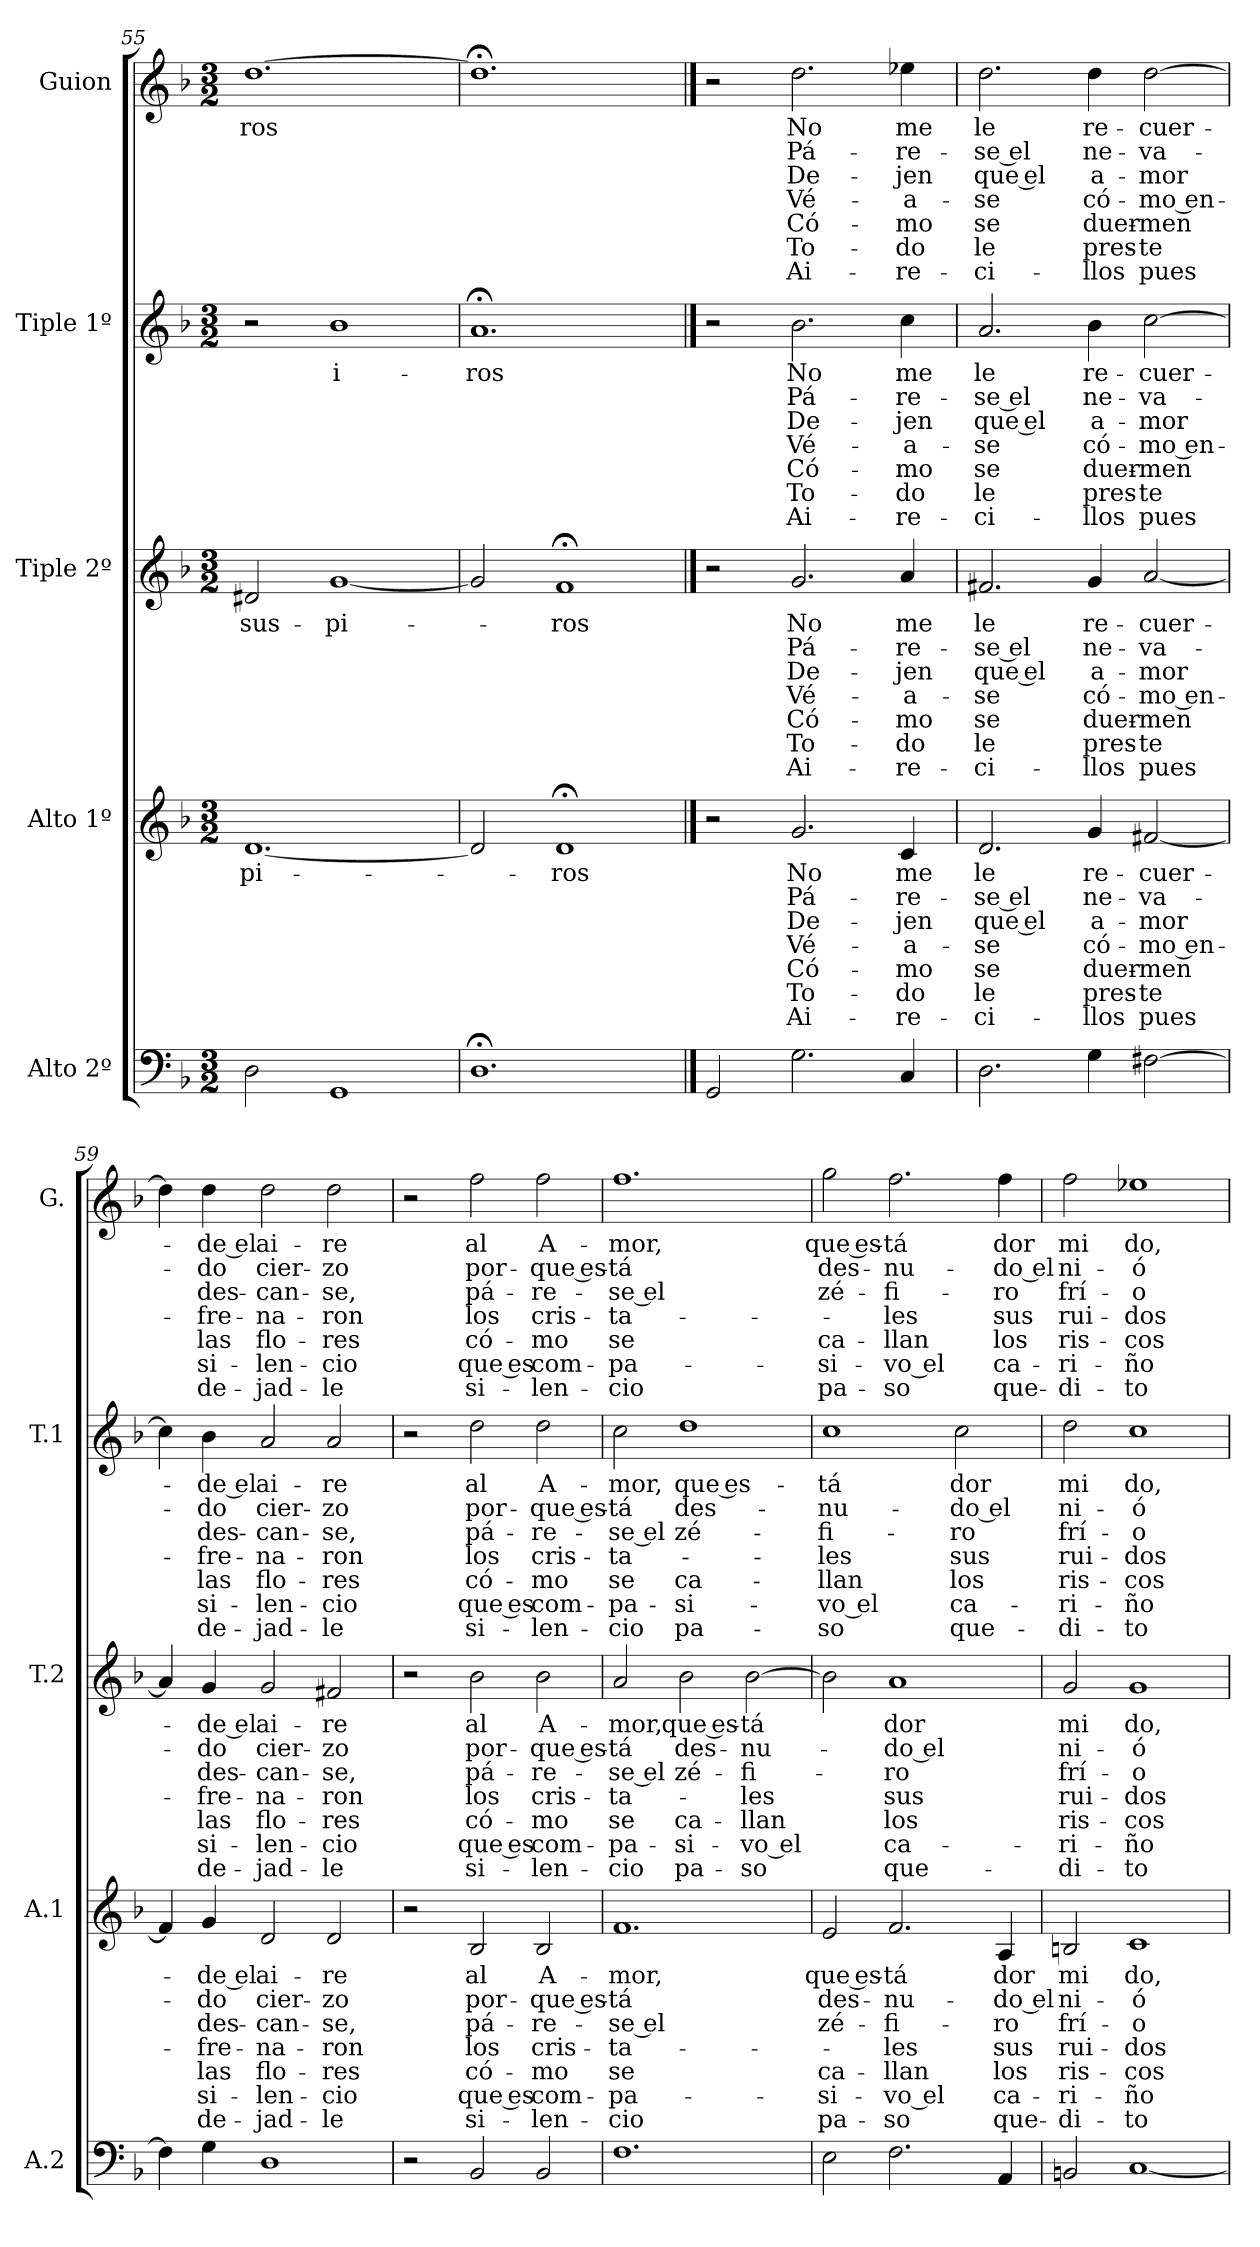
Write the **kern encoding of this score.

**kern	**kern	**text	**text	**text	**text	**text	**text	**text	**kern	**text	**text	**text	**text	**text	**text	**text	**kern	**text	**text	**text	**text	**text	**text	**text	**kern	**text	**text	**text	**text	**text	**text	**text
*part5	*part4	*part4	*part4	*part4	*part4	*part4	*part4	*part4	*part3	*part3	*part3	*part3	*part3	*part3	*part3	*part3	*part2	*part2	*part2	*part2	*part2	*part2	*part2	*part2	*part1	*part1	*part1	*part1	*part1	*part1	*part1	*part1
*staff5	*staff4	*staff4	*staff4	*staff4	*staff4	*staff4	*staff4	*staff4	*staff3	*staff3	*staff3	*staff3	*staff3	*staff3	*staff3	*staff3	*staff2	*staff2	*staff2	*staff2	*staff2	*staff2	*staff2	*staff2	*staff1	*staff1	*staff1	*staff1	*staff1	*staff1	*staff1	*staff1
*I"Alto 2º	*I"Alto 1º	*	*	*	*	*	*	*	*I"Tiple 2º	*	*	*	*	*	*	*	*I"Tiple 1º	*	*	*	*	*	*	*	*I"Guion	*	*	*	*	*	*	*
*I'A.2	*I'A.1	*	*	*	*	*	*	*	*I'T.2	*	*	*	*	*	*	*	*I'T.1	*	*	*	*	*	*	*	*I'G.	*	*	*	*	*	*	*
*clefF4	*clefG2	*	*	*	*	*	*	*	*clefG2	*	*	*	*	*	*	*	*clefG2	*	*	*	*	*	*	*	*clefG2	*	*	*	*	*	*	*
*k[b-]	*k[b-]	*	*	*	*	*	*	*	*k[b-]	*	*	*	*	*	*	*	*k[b-]	*	*	*	*	*	*	*	*k[b-]	*	*	*	*	*	*	*
*M3/2	*M3/2	*	*	*	*	*	*	*	*M3/2	*	*	*	*	*	*	*	*M3/2	*	*	*	*	*	*	*	*M3/2	*	*	*	*	*	*	*
=55	=55	=55	=55	=55	=55	=55	=55	=55	=55	=55	=55	=55	=55	=55	=55	=55	=55	=55	=55	=55	=55	=55	=55	=55	=55	=55	=55	=55	=55	=55	=55	=55
2D	[1.d	-pi-	.	.	.	.	.	.	2d#X	sus-	.	.	.	.	.	.	2r	.	.	.	.	.	.	.	[1.dd	-ros	.	.	.	.	.	.
1GG	.	.	.	.	.	.	.	.	[1g	-pi-	.	.	.	.	.	.	1b-	-i-	.	.	.	.	.	.	.	.	.	.	.	.	.	.
=56	=56	=56	=56	=56	=56	=56	=56	=56	=56	=56	=56	=56	=56	=56	=56	=56	=56	=56	=56	=56	=56	=56	=56	=56	=56	=56	=56	=56	=56	=56	=56	=56
1.D;<	2d]	.	.	.	.	.	.	.	2g]	.	.	.	.	.	.	.	1.a;<	-ros	.	.	.	.	.	.	1.dd;<]	.	.	.	.	.	.	.
.	1d;<	-ros	.	.	.	.	.	.	1f;<	-ros	.	.	.	.	.	.	.	.	.	.	.	.	.	.	.	.	.	.	.	.	.	.
!!LO:LB:g=z
==57	==57	==57	==57	==57	==57	==57	==57	==57	==57	==57	==57	==57	==57	==57	==57	==57	==57	==57	==57	==57	==57	==57	==57	==57	==57	==57	==57	==57	==57	==57	==57	==57
2GG	2r	.	.	.	.	.	.	.	2r	.	.	.	.	.	.	.	2r	.	.	.	.	.	.	.	2r	.	.	.	.	.	.	.
2.G	2.g	No	Pá-	De-	Vé-	Có-	To-	Ai-	2.g	No	Pá-	De-	Vé-	Có-	To-	Ai-	2.b-	No	Pá-	De-	Vé-	Có-	To-	Ai-	2.dd	No	Pá-	De-	Vé-	Có-	To-	Ai-
4C	4c	me	-re-	-jen	-a-	-mo	-do	-re-	4a	me	-re-	-jen	-a-	-mo	-do	-re-	4cc	me	-re-	-jen	-a-	-mo	-do	-re-	4ee-X	me	-re-	-jen	-a-	-mo	-do	-re-
=58	=58	=58	=58	=58	=58	=58	=58	=58	=58	=58	=58	=58	=58	=58	=58	=58	=58	=58	=58	=58	=58	=58	=58	=58	=58	=58	=58	=58	=58	=58	=58	=58
2.D	2.d	le	-se el	que el	-se	se	le	-ci-	2.f#X	le	-se el	que el	-se	se	le	-ci-	2.a	le	-se el	que el	-se	se	le	-ci-	2.dd	le	-se el	que el	-se	se	le	-ci-
4G	4g	re-	ne-	a-	có-	duer-	pres-	-llos	4g	re-	ne-	a-	có-	duer-	pres-	-llos	4b-	re-	ne-	a-	có-	duer-	pres-	-llos	4dd	re-	ne-	a-	có-	duer-	pres-	-llos
[2F#X	[2f#X	-cuer-	-va-	-mor	mo en-	-men	-te	pues	[2a	-cuer-	-va-	-mor	mo en-	-men	-te	pues	[2cc	-cuer-	-va-	-mor	mo en-	-men	-te	pues	[2dd	-cuer-	-va-	-mor	mo en-	-men	-te	pues
=59	=59	=59	=59	=59	=59	=59	=59	=59	=59	=59	=59	=59	=59	=59	=59	=59	=59	=59	=59	=59	=59	=59	=59	=59	=59	=59	=59	=59	=59	=59	=59	=59
4F#]	4f#]	.	.	.	.	.	.	.	4a]	.	.	.	.	.	.	.	4cc]	.	.	.	.	.	.	.	4dd]	.	.	.	.	.	.	.
4G	4g	-de el	-do	des-	-fre-	las	si-	de-	4g	-de el	-do	des-	-fre-	las	si-	de-	4b-	-de el	-do	des-	-fre-	las	si-	de-	4dd	-de el	-do	des-	-fre-	las	si-	de-
1D	2d	ai-	cier-	-can-	-na-	flo-	-len-	-jad-	2g	ai-	cier-	-can-	-na-	flo-	-len-	-jad-	2a	ai-	cier-	-can-	-na-	flo-	-len-	-jad-	2dd	ai-	cier-	-can-	-na-	flo-	-len-	-jad-
.	2d	-re	-zo	-se,	-ron	-res	-cio	-le	2f#X	-re	-zo	-se,	-ron	-res	-cio	-le	2a	-re	-zo	-se,	-ron	-res	-cio	-le	2dd	-re	-zo	-se,	-ron	-res	-cio	-le
=60	=60	=60	=60	=60	=60	=60	=60	=60	=60	=60	=60	=60	=60	=60	=60	=60	=60	=60	=60	=60	=60	=60	=60	=60	=60	=60	=60	=60	=60	=60	=60	=60
2r	2r	.	.	.	.	.	.	.	2r	.	.	.	.	.	.	.	2r	.	.	.	.	.	.	.	2r	.	.	.	.	.	.	.
2BB-	2B-	al	por-	pá-	los	có-	que es	si-	2b-	al	por-	pá-	los	có-	que es	si-	2dd	al	por-	pá-	los	có-	que es	si-	2ff	al	por-	pá-	los	có-	que es	si-
2BB-	2B-	A-	que es-	-re-	cris-	-mo	com-	-len-	2b-	A-	que es-	-re-	cris-	-mo	com-	-len-	2dd	A-	que es-	-re-	cris-	-mo	com-	-len-	2ff	A-	que es-	-re-	cris-	-mo	com-	-len-
=61	=61	=61	=61	=61	=61	=61	=61	=61	=61	=61	=61	=61	=61	=61	=61	=61	=61	=61	=61	=61	=61	=61	=61	=61	=61	=61	=61	=61	=61	=61	=61	=61
1.F	1.f	-mor,	-tá	-se el	-ta-	se	-pa-	-cio	2a	-mor,	-tá	-se el	-ta-	se	-pa-	-cio	2cc	-mor,	-tá	-se el	-ta-	se	-pa-	-cio	1.ff	-mor,	-tá	-se el	-ta-	se	-pa-	-cio
.	.	.	.	.	.	.	.	.	2b-	que es-	des-	zé-	.	ca-	-si-	pa-	1dd	que es-	des-	zé-	.	ca-	-si-	pa-	.	.	.	.	.	.	.	.
.	.	.	.	.	.	.	.	.	[2b-	-tá	-nu-	-fi-	-les	-llan	-vo el	-so	.	.	.	.	.	.	.	.	.	.	.	.	.	.	.	.
=62	=62	=62	=62	=62	=62	=62	=62	=62	=62	=62	=62	=62	=62	=62	=62	=62	=62	=62	=62	=62	=62	=62	=62	=62	=62	=62	=62	=62	=62	=62	=62	=62
2E	2e	que es-	des-	zé-	.	ca-	-si-	pa-	2b-]	.	.	.	.	.	.	.	1cc	-tá	-nu-	-fi-	-les	-llan	-vo el	-so	2gg	que es-	des-	zé-	.	ca-	-si-	pa-
2.F	2.f	-tá	-nu-	-fi-	-les	-llan	-vo el	-so	1a	dor	-do el	-ro	sus	los	ca-	que-	.	.	.	.	.	.	.	.	2.ff	-tá	-nu-	-fi-	-les	-llan	-vo el	-so
.	.	.	.	.	.	.	.	.	.	.	.	.	.	.	.	.	2cc	dor	-do el	-ro	sus	los	ca-	que-	.	.	.	.	.	.	.	.
4AA	4A	dor	-do el	-ro	sus	los	ca-	que-	.	.	.	.	.	.	.	.	.	.	.	.	.	.	.	.	4ff	dor	-do el	-ro	sus	los	ca-	que-
=63	=63	=63	=63	=63	=63	=63	=63	=63	=63	=63	=63	=63	=63	=63	=63	=63	=63	=63	=63	=63	=63	=63	=63	=63	=63	=63	=63	=63	=63	=63	=63	=63
2BBn	2Bn	mi	ni-	frí-	rui-	ris-	-ri-	-di-	2g	mi	ni-	frí-	rui-	ris-	-ri-	-di-	2dd	mi	ni-	frí-	rui-	ris-	-ri-	-di-	2ff	mi	ni-	frí-	rui-	ris-	-ri-	-di-
[1C	1c	do,	-ó	-o	-dos	-cos	-ño	-to	1g	do,	-ó	-o	-dos	-cos	-ño	-to	1cc	do,	-ó	-o	-dos	-cos	-ño	-to	1ee-X	do,	-ó	-o	-dos	-cos	-ño	-to
=	=	=	=	=	=	=	=	=	=	=	=	=	=	=	=	=	=	=	=	=	=	=	=	=	=	=	=	=	=	=	=	=
*-	*-	*-	*-	*-	*-	*-	*-	*-	*-	*-	*-	*-	*-	*-	*-	*-	*-	*-	*-	*-	*-	*-	*-	*-	*-	*-	*-	*-	*-	*-	*-	*-
